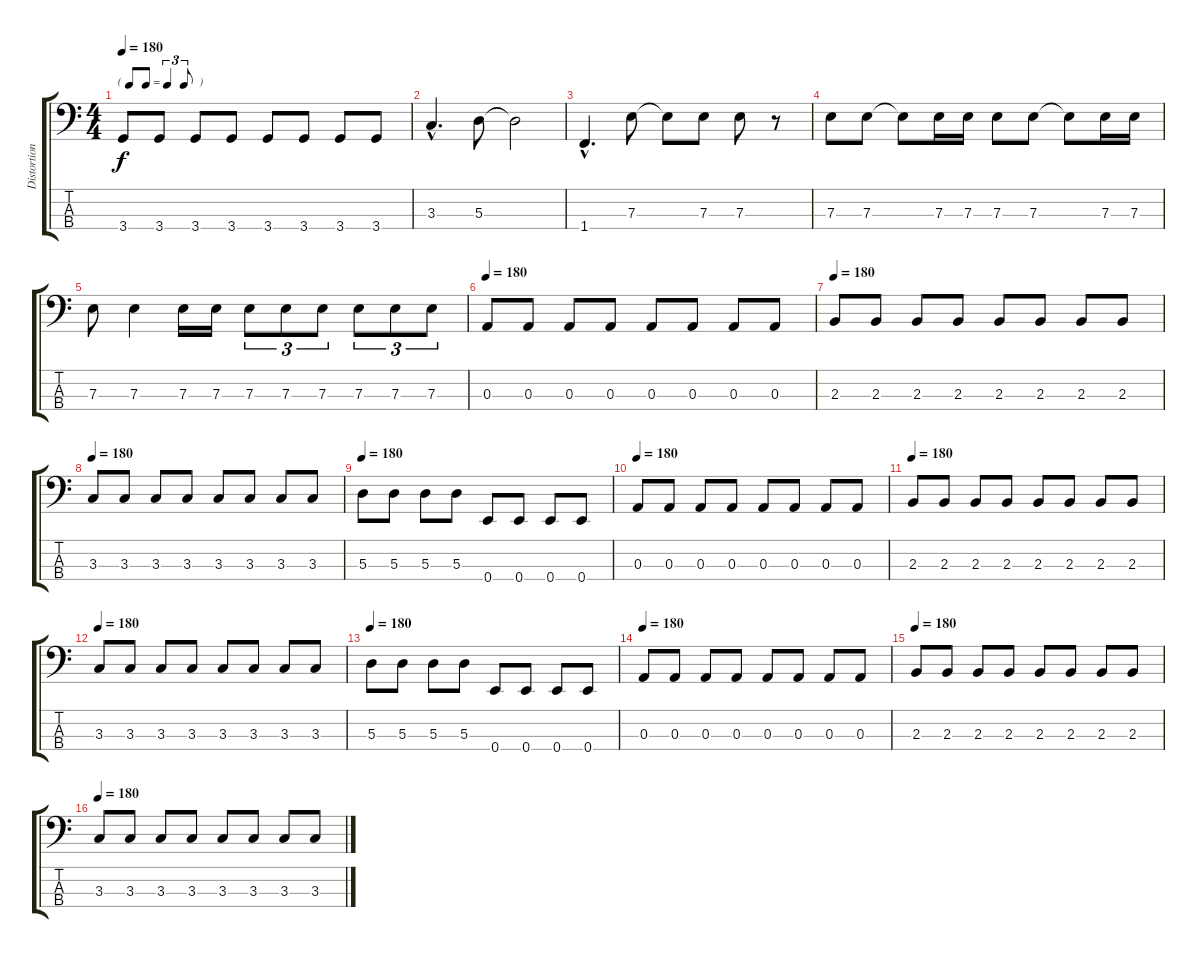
\track ("Distortion Guitar 3" "Distortion") {instrument electricbassfinger}
\staff {score tabs}
\tuning (G2 D2 A1 E1) {hide}
\ts (4 4)
\tf triplet8th
\tempo 180
\clef f4
\ks c
3.4.8{dy f} 3.4.8 3.4.8 3.4.8 3.4.8 3.4.8 3.4.8 3.4.8 |
3.3{hac}.4{d} 5.3.8 5.3{t}.2 |
1.4{hac}.4{d} 7.3.8 7.3{t}.8 7.3.8 7.3.8 r.8 |
7.3.8 7.3.8 7.3{t}.8 7.3.16 7.3.16 7.3.8 7.3.8 7.3{t}.8 7.3.16 7.3.16 |
7.3.8 7.3.4 7.3.16 7.3.16 7.3.8{tu (3 2)} 7.3.8{tu (3 2)} 7.3.8{tu (3 2)} 7.3.8{tu (3 2)} 7.3.8{tu (3 2)} 7.3.8{tu (3 2)} |
\tempo 180
0.3.8 0.3.8 0.3.8 0.3.8 0.3.8 0.3.8 0.3.8 0.3.8 |
\tempo 180
2.3.8 2.3.8 2.3.8 2.3.8 2.3.8 2.3.8 2.3.8 2.3.8 |
\tempo 180
3.3.8 3.3.8 3.3.8 3.3.8 3.3.8 3.3.8 3.3.8 3.3.8 |
\tempo 180
5.3.8 5.3.8 5.3.8 5.3.8 0.4.8 0.4.8 0.4.8 0.4.8 |
\tempo 180
0.3.8 0.3.8 0.3.8 0.3.8 0.3.8 0.3.8 0.3.8 0.3.8 |
\tempo 180
2.3.8 2.3.8 2.3.8 2.3.8 2.3.8 2.3.8 2.3.8 2.3.8 |
\tempo 180
3.3.8 3.3.8 3.3.8 3.3.8 3.3.8 3.3.8 3.3.8 3.3.8 |
\tempo 180
5.3.8 5.3.8 5.3.8 5.3.8 0.4.8 0.4.8 0.4.8 0.4.8 |
\tempo 180
0.3.8 0.3.8 0.3.8 0.3.8 0.3.8 0.3.8 0.3.8 0.3.8 |
\tempo 180
2.3.8 2.3.8 2.3.8 2.3.8 2.3.8 2.3.8 2.3.8 2.3.8 |
\tempo 180
3.3.8 3.3.8 3.3.8 3.3.8 3.3.8 3.3.8 3.3.8 3.3.8
